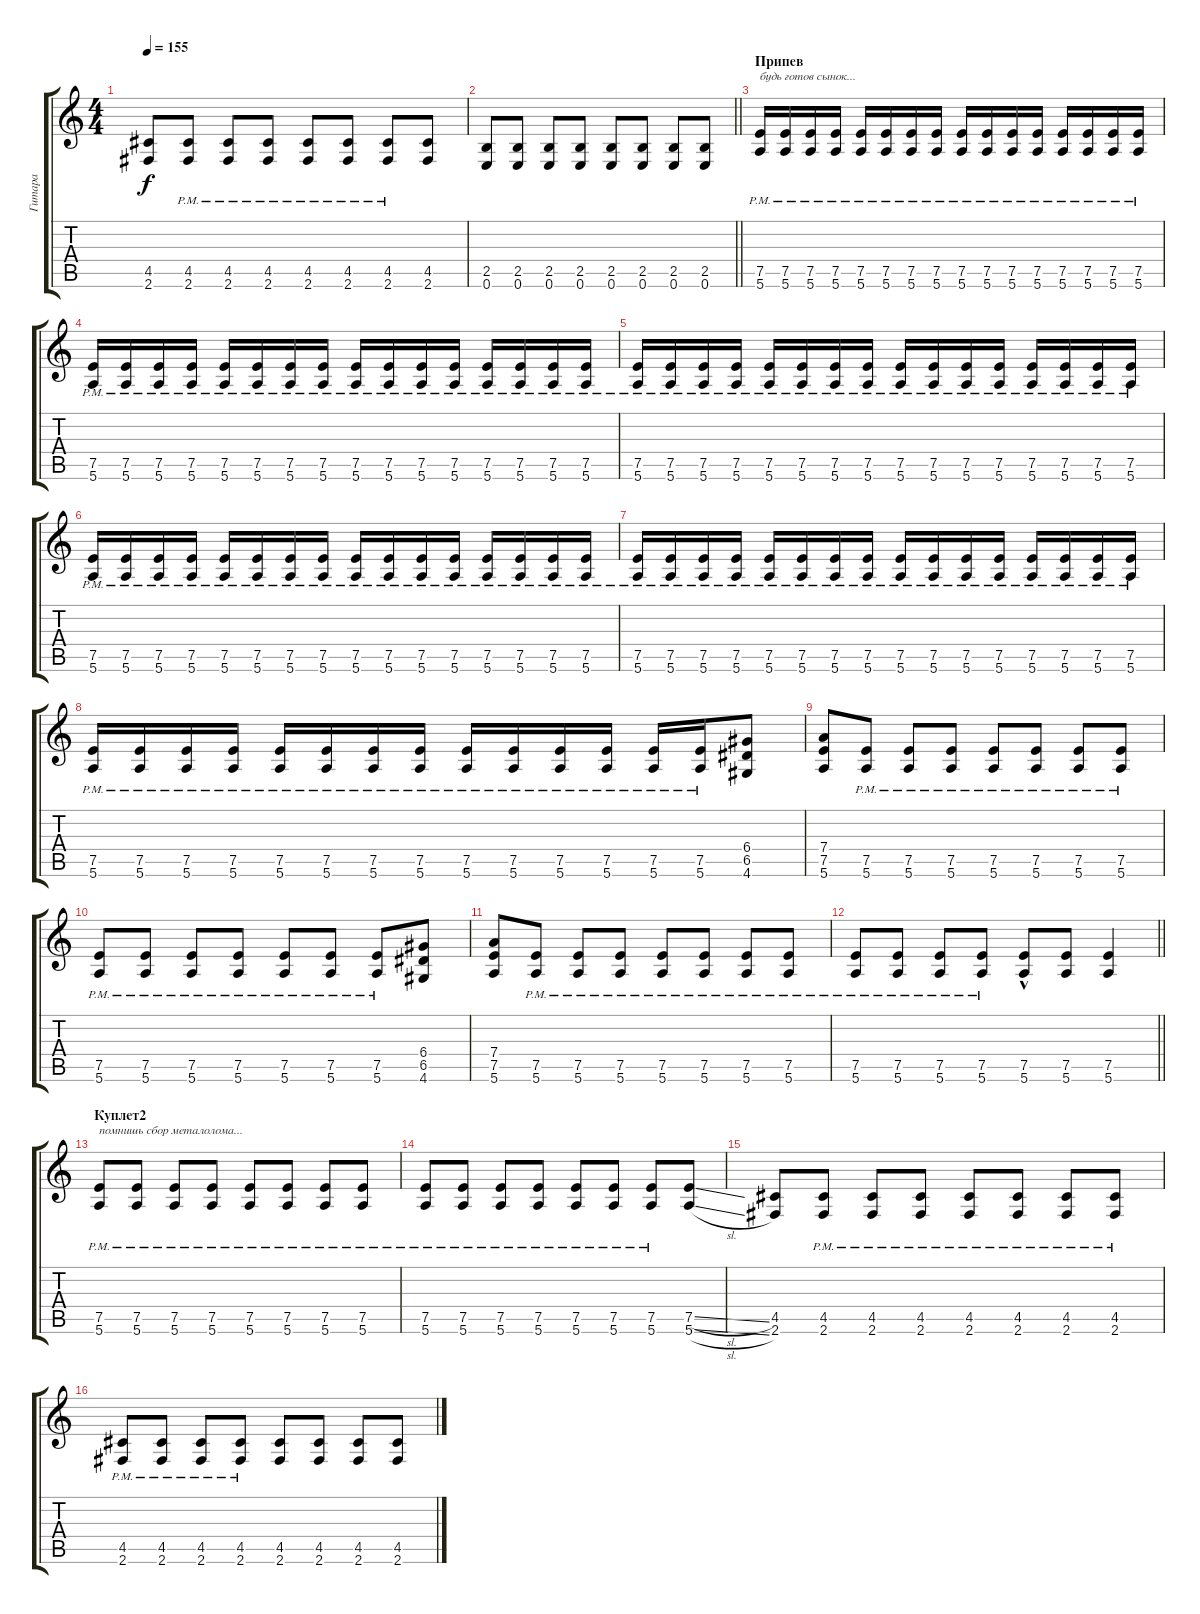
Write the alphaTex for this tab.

\track ("Гитара" "Гитара") {instrument overdrivenguitar}
\staff {score tabs}
\tuning (E4 B3 G3 D3 A2 E2) {hide}
\ts (4 4)
\tempo 155
\clef g2
\ks c
(4.5 2.6).8{dy f} (4.5{pm} 2.6{pm}).8 (4.5{pm} 2.6{pm}).8 (4.5{pm} 2.6{pm}).8 (4.5{pm} 2.6{pm}).8 (4.5{pm} 2.6{pm}).8 (4.5{pm} 2.6{pm}).8 (4.5 2.6).8 |
\barLineRight lightlight
(2.5 0.6).8 (2.5 0.6).8 (2.5 0.6).8 (2.5 0.6).8 (2.5 0.6).8 (2.5 0.6).8 (2.5 0.6).8 (2.5 0.6).8 |
\section ("" "Припев")
(7.5{pm} 5.6{pm}).16{txt "будь готов сынок..."} (7.5{pm} 5.6{pm}).16 (7.5{pm} 5.6{pm}).16 (7.5{pm} 5.6{pm}).16 (7.5{pm} 5.6{pm}).16 (7.5{pm} 5.6{pm}).16 (7.5{pm} 5.6{pm}).16 (7.5{pm} 5.6{pm}).16 (7.5{pm} 5.6{pm}).16 (7.5{pm} 5.6{pm}).16 (7.5{pm} 5.6{pm}).16 (7.5{pm} 5.6{pm}).16 (7.5{pm} 5.6{pm}).16 (7.5{pm} 5.6{pm}).16 (7.5{pm} 5.6{pm}).16 (7.5{pm} 5.6{pm}).16 |
(7.5{pm} 5.6{pm}).16 (7.5{pm} 5.6{pm}).16 (7.5{pm} 5.6{pm}).16 (7.5{pm} 5.6{pm}).16 (7.5{pm} 5.6{pm}).16 (7.5{pm} 5.6{pm}).16 (7.5{pm} 5.6{pm}).16 (7.5{pm} 5.6{pm}).16 (7.5{pm} 5.6{pm}).16 (7.5{pm} 5.6{pm}).16 (7.5{pm} 5.6{pm}).16 (7.5{pm} 5.6{pm}).16 (7.5{pm} 5.6{pm}).16 (7.5{pm} 5.6{pm}).16 (7.5{pm} 5.6{pm}).16 (7.5{pm} 5.6{pm}).16 |
(7.5{pm} 5.6{pm}).16 (7.5{pm} 5.6{pm}).16 (7.5{pm} 5.6{pm}).16 (7.5{pm} 5.6{pm}).16 (7.5{pm} 5.6{pm}).16 (7.5{pm} 5.6{pm}).16 (7.5{pm} 5.6{pm}).16 (7.5{pm} 5.6{pm}).16 (7.5{pm} 5.6{pm}).16 (7.5{pm} 5.6{pm}).16 (7.5{pm} 5.6{pm}).16 (7.5{pm} 5.6{pm}).16 (7.5{pm} 5.6{pm}).16 (7.5{pm} 5.6{pm}).16 (7.5{pm} 5.6{pm}).16 (7.5{pm} 5.6{pm}).16 |
(7.5{pm} 5.6{pm}).16 (7.5{pm} 5.6{pm}).16 (7.5{pm} 5.6{pm}).16 (7.5{pm} 5.6{pm}).16 (7.5{pm} 5.6{pm}).16 (7.5{pm} 5.6{pm}).16 (7.5{pm} 5.6{pm}).16 (7.5{pm} 5.6{pm}).16 (7.5{pm} 5.6{pm}).16 (7.5{pm} 5.6{pm}).16 (7.5{pm} 5.6{pm}).16 (7.5{pm} 5.6{pm}).16 (7.5{pm} 5.6{pm}).16 (7.5{pm} 5.6{pm}).16 (7.5{pm} 5.6{pm}).16 (7.5{pm} 5.6{pm}).16 |
(7.5{pm} 5.6{pm}).16 (7.5{pm} 5.6{pm}).16 (7.5{pm} 5.6{pm}).16 (7.5{pm} 5.6{pm}).16 (7.5{pm} 5.6{pm}).16 (7.5{pm} 5.6{pm}).16 (7.5{pm} 5.6{pm}).16 (7.5{pm} 5.6{pm}).16 (7.5{pm} 5.6{pm}).16 (7.5{pm} 5.6{pm}).16 (7.5{pm} 5.6{pm}).16 (7.5{pm} 5.6{pm}).16 (7.5{pm} 5.6{pm}).16 (7.5{pm} 5.6{pm}).16 (7.5{pm} 5.6{pm}).16 (7.5{pm} 5.6{pm}).16 |
(7.5{pm} 5.6{pm}).16 (7.5{pm} 5.6{pm}).16 (7.5{pm} 5.6{pm}).16 (7.5{pm} 5.6{pm}).16 (7.5{pm} 5.6{pm}).16 (7.5{pm} 5.6{pm}).16 (7.5{pm} 5.6{pm}).16 (7.5{pm} 5.6{pm}).16 (7.5{pm} 5.6{pm}).16 (7.5{pm} 5.6{pm}).16 (7.5{pm} 5.6{pm}).16 (7.5{pm} 5.6{pm}).16 (7.5{pm} 5.6{pm}).16 (7.5{pm} 5.6{pm}).16 (6.4 6.5 4.6).8 |
(7.4 7.5 5.6).8 (7.5{pm} 5.6{pm}).8 (7.5{pm} 5.6{pm}).8 (7.5{pm} 5.6{pm}).8 (7.5{pm} 5.6{pm}).8 (7.5{pm} 5.6{pm}).8 (7.5{pm} 5.6{pm}).8 (7.5{pm} 5.6{pm}).8 |
(7.5{pm} 5.6{pm}).8 (7.5{pm} 5.6{pm}).8 (7.5{pm} 5.6{pm}).8 (7.5{pm} 5.6{pm}).8 (7.5{pm} 5.6{pm}).8 (7.5{pm} 5.6{pm}).8 (7.5{pm} 5.6{pm}).8 (6.4 6.5 4.6).8 |
(7.4 7.5 5.6).8 (7.5{pm} 5.6{pm}).8 (7.5{pm} 5.6{pm}).8 (7.5{pm} 5.6{pm}).8 (7.5{pm} 5.6{pm}).8 (7.5{pm} 5.6{pm}).8 (7.5{pm} 5.6{pm}).8 (7.5{pm} 5.6{pm}).8 |
\barLineRight lightlight
(7.5{pm} 5.6{pm}).8 (7.5{pm} 5.6{pm}).8 (7.5{pm} 5.6{pm}).8 (7.5{pm} 5.6{pm}).8 (7.5{hac} 5.6{hac}).8 (7.5 5.6).8 (7.5 5.6).4 |
\section ("" "Куплет2")
(7.5{pm} 5.6{pm}).8{txt "помнишь сбор металолома..."} (7.5{pm} 5.6{pm}).8 (7.5{pm} 5.6{pm}).8 (7.5{pm} 5.6{pm}).8 (7.5{pm} 5.6{pm}).8 (7.5{pm} 5.6{pm}).8 (7.5{pm} 5.6{pm}).8 (7.5{pm} 5.6{pm}).8 |
(7.5{pm} 5.6{pm}).8 (7.5{pm} 5.6{pm}).8 (7.5{pm} 5.6{pm}).8 (7.5{pm} 5.6{pm}).8 (7.5{pm} 5.6{pm}).8 (7.5{pm} 5.6{pm}).8 (7.5{pm} 5.6{pm}).8 (7.5{sl} 5.6{sl}).8 |
(4.5 2.6).8 (4.5{pm} 2.6{pm}).8 (4.5{pm} 2.6{pm}).8 (4.5{pm} 2.6{pm}).8 (4.5{pm} 2.6{pm}).8 (4.5{pm} 2.6{pm}).8 (4.5{pm} 2.6{pm}).8 (4.5{pm} 2.6{pm}).8 |
(4.5{pm} 2.6{pm}).8 (4.5{pm} 2.6{pm}).8 (4.5{pm} 2.6{pm}).8 (4.5{pm} 2.6{pm}).8 (4.5 2.6).8 (4.5 2.6).8 (4.5 2.6).8 (4.5{sl} 2.6{sl}).8
